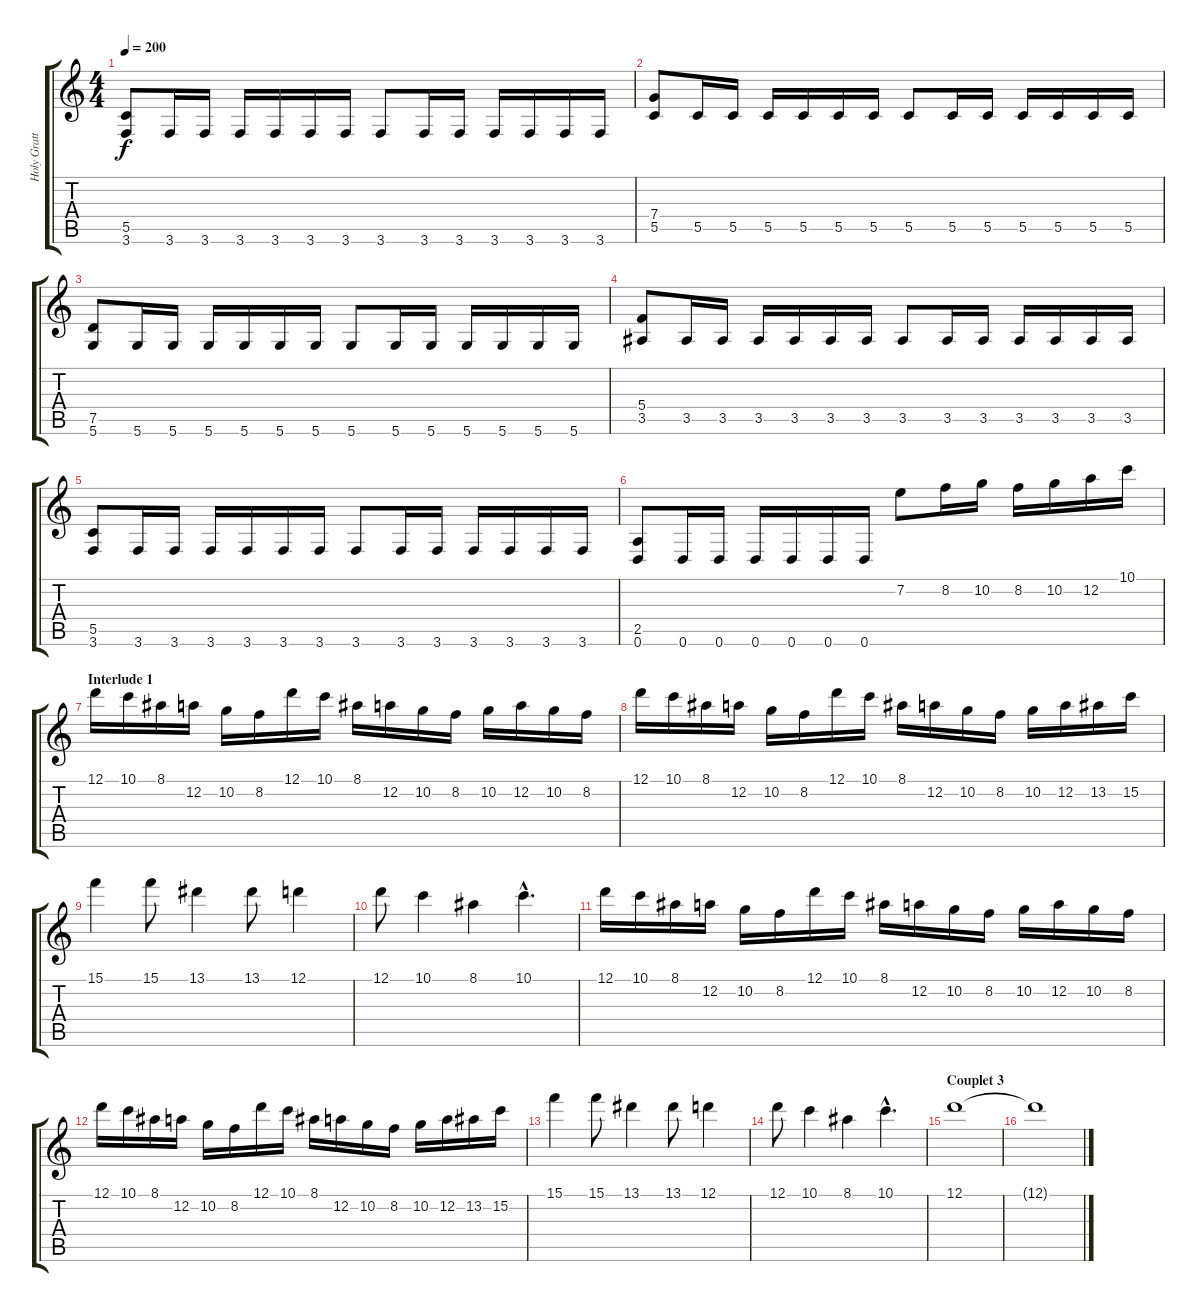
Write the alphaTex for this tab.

\track ("Holy Gratte 2" "Holy Gratt") {instrument overdrivenguitar}
\staff {score tabs}
\tuning (D4 A3 F3 C3 G2 D2) {hide}
\ts (4 4)
\tempo 200
\clef g2
\ks c
(5.5 3.6).8{dy f} 3.6.16 3.6.16 3.6.16 3.6.16 3.6.16 3.6.16 3.6.8 3.6.16 3.6.16 3.6.16 3.6.16 3.6.16 3.6.16 |
(7.4 5.5).8 5.5.16 5.5.16 5.5.16 5.5.16 5.5.16 5.5.16 5.5.8 5.5.16 5.5.16 5.5.16 5.5.16 5.5.16 5.5.16 |
(7.5 5.6).8 5.6.16 5.6.16 5.6.16 5.6.16 5.6.16 5.6.16 5.6.8 5.6.16 5.6.16 5.6.16 5.6.16 5.6.16 5.6.16 |
(5.4 3.5).8 3.5.16 3.5.16 3.5.16 3.5.16 3.5.16 3.5.16 3.5.8 3.5.16 3.5.16 3.5.16 3.5.16 3.5.16 3.5.16 |
(5.5 3.6).8 3.6.16 3.6.16 3.6.16 3.6.16 3.6.16 3.6.16 3.6.8 3.6.16 3.6.16 3.6.16 3.6.16 3.6.16 3.6.16 |
(2.5 0.6).8 0.6.16 0.6.16 0.6.16 0.6.16 0.6.16 0.6.16 7.2.8 8.2.16 10.2.16 8.2.16 10.2.16 12.2.16 10.1.16 |
\section ("" "Interlude 1")
12.1.16 10.1.16 8.1.16 12.2.16 10.2.16 8.2.16 12.1.16 10.1.16 8.1.16 12.2.16 10.2.16 8.2.16 10.2.16 12.2.16 10.2.16 8.2.16 |
12.1.16 10.1.16 8.1.16 12.2.16 10.2.16 8.2.16 12.1.16 10.1.16 8.1.16 12.2.16 10.2.16 8.2.16 10.2.16 12.2.16 13.2.16 15.2.16 |
15.1.4 15.1.8 13.1.4 13.1.8 12.1.4 |
12.1.8 10.1.4 8.1.4 10.1{hac}.4{d} |
12.1.16 10.1.16 8.1.16 12.2.16 10.2.16 8.2.16 12.1.16 10.1.16 8.1.16 12.2.16 10.2.16 8.2.16 10.2.16 12.2.16 10.2.16 8.2.16 |
12.1.16 10.1.16 8.1.16 12.2.16 10.2.16 8.2.16 12.1.16 10.1.16 8.1.16 12.2.16 10.2.16 8.2.16 10.2.16 12.2.16 13.2.16 15.2.16 |
15.1.4 15.1.8 13.1.4 13.1.8 12.1.4 |
12.1.8 10.1.4 8.1.4 10.1{hac}.4{d} |
\section ("" "Couplet 3")
12.1.1 |
12.1{t}.1
